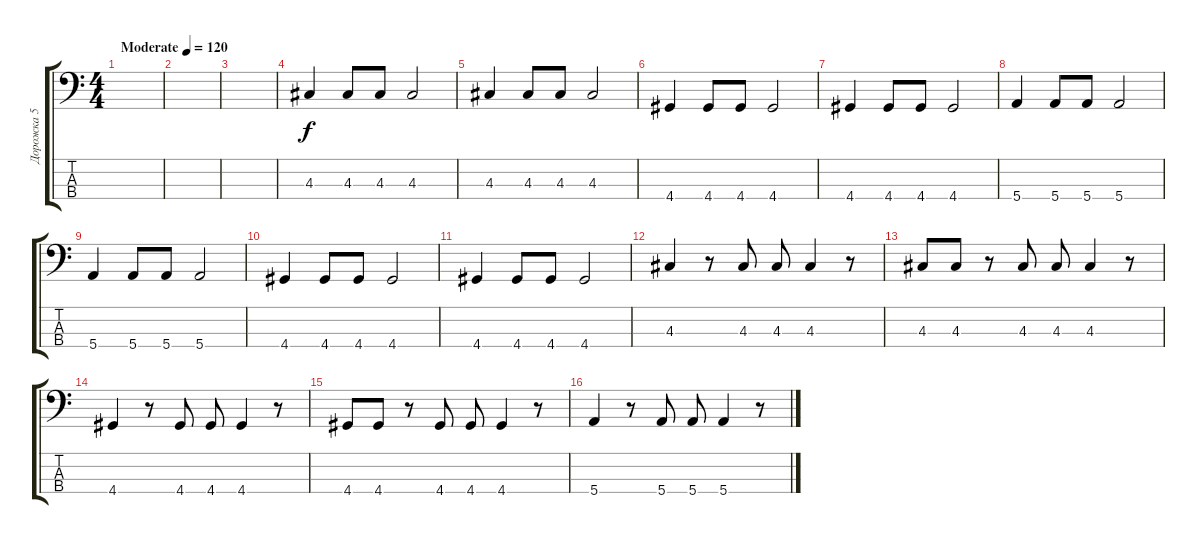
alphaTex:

\track ("Дорожка 5" "Дорожка 5") {instrument electricbassfinger}
\staff {score tabs}
\tuning (G2 D2 A1 E1) {hide}
\ts (4 4)
\tempo (120 "Moderate")
\clef f4
\ks c
|
|
|
\section ("" "")
4.3.4 4.3.8 4.3.8 4.3.2 |
4.3.4 4.3.8 4.3.8 4.3.2 |
4.4.4 4.4.8 4.4.8 4.4.2 |
4.4.4 4.4.8 4.4.8 4.4.2 |
5.4.4 5.4.8 5.4.8 5.4.2 |
5.4.4 5.4.8 5.4.8 5.4.2 |
4.4.4 4.4.8 4.4.8 4.4.2 |
4.4.4 4.4.8 4.4.8 4.4.2 |
\section ("" "")
4.3.4 r.8 4.3.8 4.3.8 4.3.4 r.8 |
4.3.8 4.3.8 r.8 4.3.8 4.3.8 4.3.4 r.8 |
4.4.4 r.8 4.4.8 4.4.8 4.4.4 r.8 |
4.4.8 4.4.8 r.8 4.4.8 4.4.8 4.4.4 r.8 |
5.4.4 r.8 5.4.8 5.4.8 5.4.4 r.8
